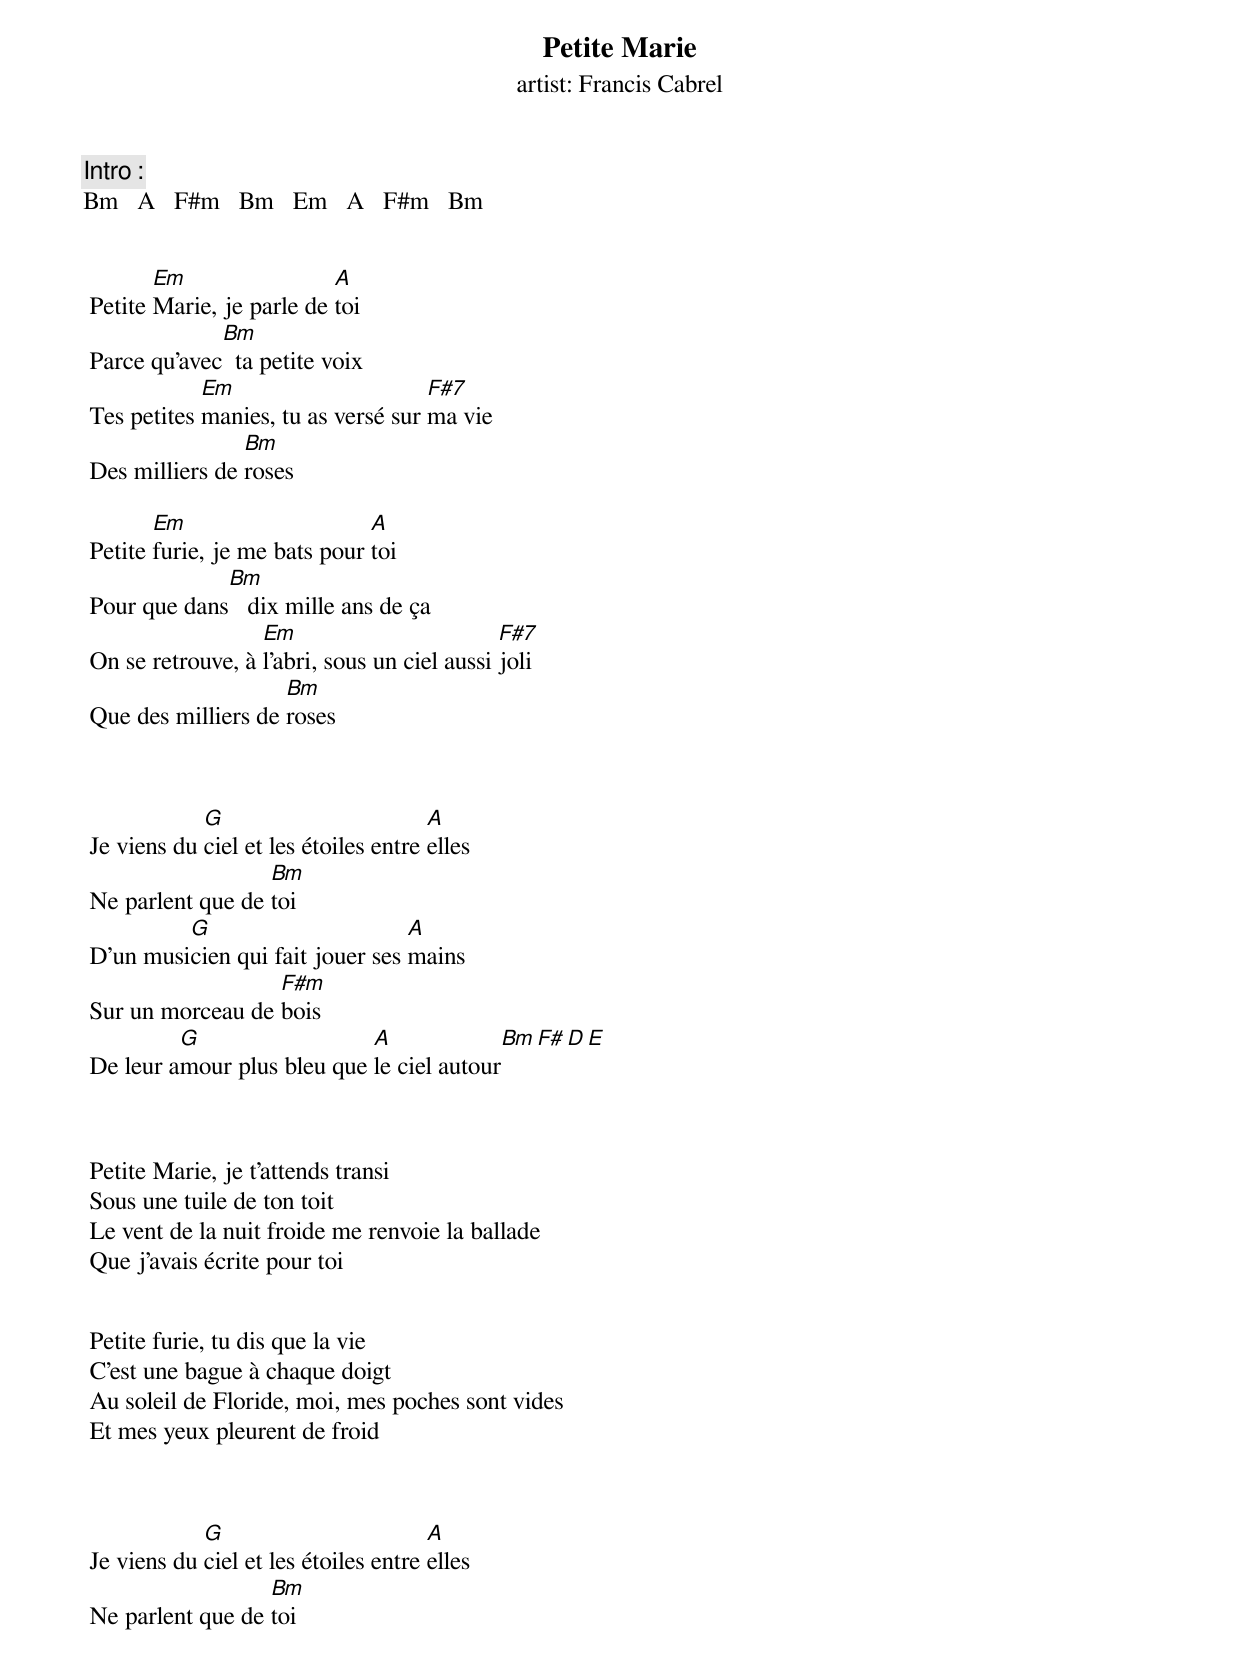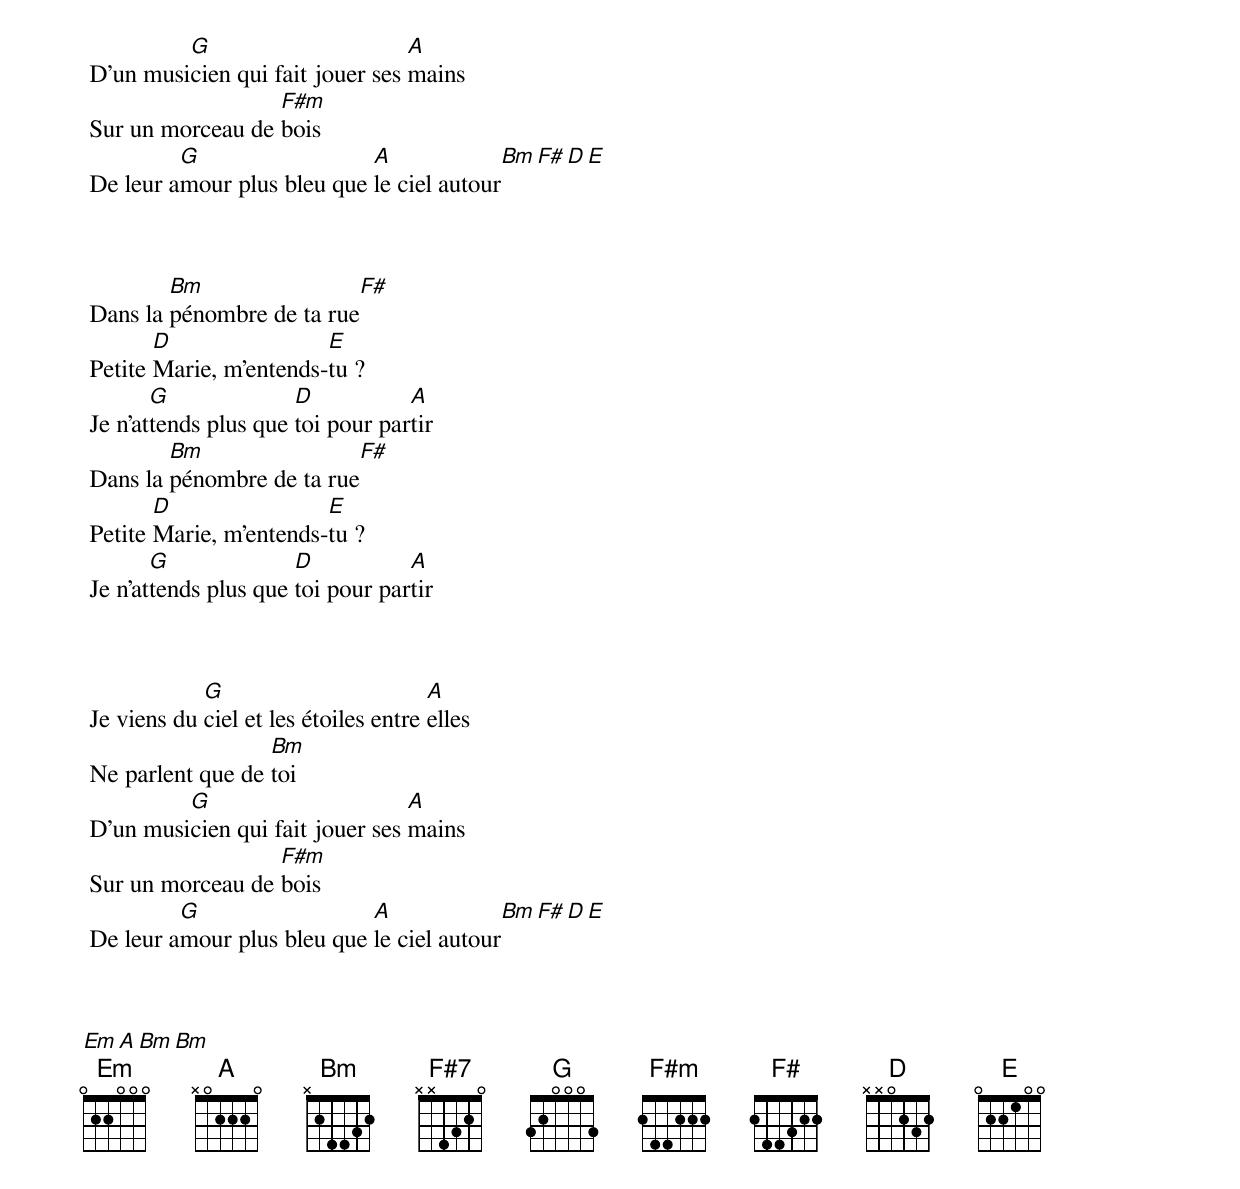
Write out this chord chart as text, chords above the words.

Petite Marie
artist: Francis Cabrel

Intro :
Bm   A   F#m   Bm   Em   A   F#m   Bm


        Em                 A
 Petite Marie, je parle de toi
              Bm
 Parce qu'avec  ta petite voix
             Em                      F#7
 Tes petites manies, tu as versé sur ma vie
                 Bm
 Des milliers de roses

        Em                     A
 Petite furie, je me bats pour toi
              Bm
 Pour que dans   dix mille ans de ça
                   Em                         F#7
 On se retrouve, à l'abri, sous un ciel aussi joli
                     Bm
 Que des milliers de roses



             G                         A
 Je viens du ciel et les étoiles entre elles
                   Bm
 Ne parlent que de toi
          G                       A
 D'un musicien qui fait jouer ses mains
                   F#m
 Sur un morceau de bois
          G                  A              Bm   F#   D   E
 De leur amour plus bleu que le ciel autour



 Petite Marie, je t'attends transi
 Sous une tuile de ton toit
 Le vent de la nuit froide me renvoie la ballade
 Que j'avais écrite pour toi


 Petite furie, tu dis que la vie
 C'est une bague à chaque doigt
 Au soleil de Floride, moi, mes poches sont vides
 Et mes yeux pleurent de froid



             G                         A
 Je viens du ciel et les étoiles entre elles
                   Bm
 Ne parlent que de toi
          G                       A
 D'un musicien qui fait jouer ses mains
                   F#m
 Sur un morceau de bois
          G                  A              Bm   F#   D   E
 De leur amour plus bleu que le ciel autour



         Bm                 F#
 Dans la pénombre de ta rue
        D                E
 Petite Marie, m'entends-tu ?
        G              D           A
 Je n'attends plus que toi pour partir
         Bm                 F#
 Dans la pénombre de ta rue
        D                E
 Petite Marie, m'entends-tu ?
        G              D           A
 Je n'attends plus que toi pour partir



             G                         A
 Je viens du ciel et les étoiles entre elles
                   Bm
 Ne parlent que de toi
          G                       A
 D'un musicien qui fait jouer ses mains
                   F#m
 Sur un morceau de bois
          G                  A              Bm   F#   D   E
 De leur amour plus bleu que le ciel autour



      Em   A   Bm   Bm
